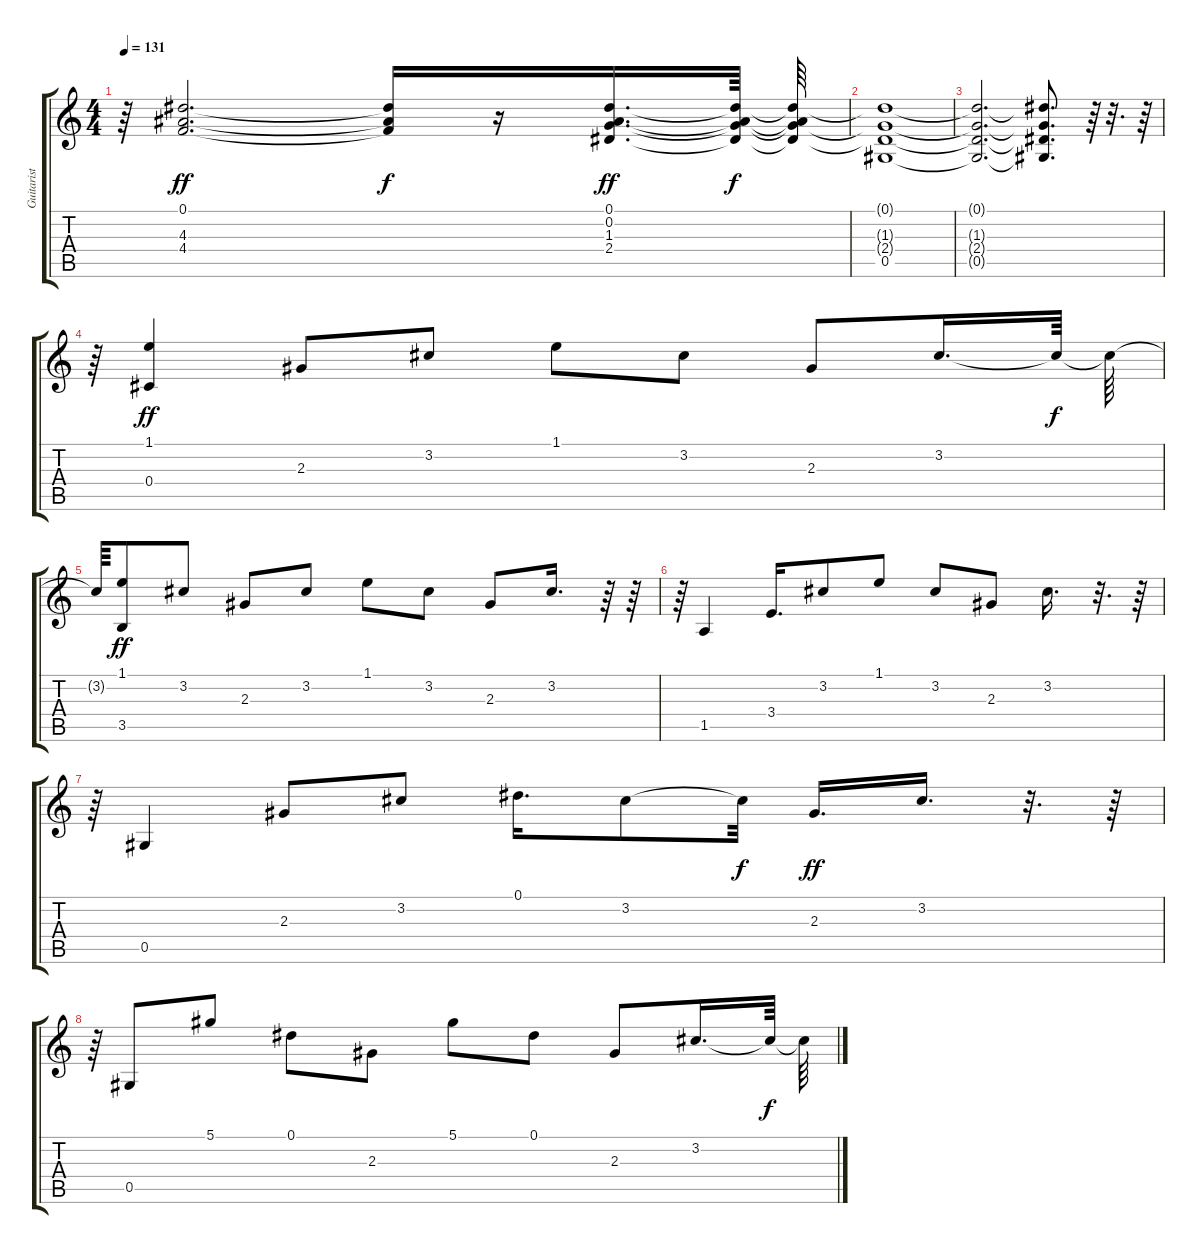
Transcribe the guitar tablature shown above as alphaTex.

\track ("Guitarist 3" "Guitarist ") {instrument acousticguitarsteel}
\staff {score tabs}
\tuning (Eb4 Bb3 Gb3 Db3 Ab2 Eb2) {hide}
\ts (4 4)
\tempo 131
\clef g2
\ks c
r.64{dy f} (0.1 4.3 4.4).2{d dy ff} (0.1{t} 4.3{t} 4.4{t}).16{dy f} r.16 (0.1 0.2 1.3 2.4).16{d dy ff} (0.1{t} 0.2{t} 1.3{t} 2.4{t}).64{dy f} (0.1{t} 0.2{t} 1.3{t} 2.4{t}).64 |
(0.1{t} 1.3{t} 2.4{t} 0.5).1 |
(0.1{t} 1.3{t} 2.4{t} 0.5{t}).2{d} (0.1{t} 1.3{t} 2.4{t} 0.5{t}).8{d} r.64 r.32{d} r.64 |
r.64 (1.1 0.4).4{dy ff} 2.3.8 3.2.8 1.1.8 3.2.8 2.3.8 3.2.16{d} 3.2{t}.64{dy f} 3.2{t}.64 |
3.2{t}.64 (1.1 3.5).8{dy ff} 3.2.8 2.3.8 3.2.8 1.1.8 3.2.8 2.3.8 3.2.16{d} r.64 r.64 |
r.64 1.5.4 3.4.16{d} 3.2.8 1.1.8 3.2.8 2.3.8 3.2.16{d} r.32{d} r.64 |
r.64 0.5.4 2.3.8 3.2.8 0.1.16{d} 3.2.8 3.2{t}.32{dy f} 2.3.16{d dy ff} 3.2.16{d} r.32{d} r.64 |
r.64 0.5.8 5.1.8 0.1.8 2.3.8 5.1.8 0.1.8 2.3.8 3.2.16{d} 3.2{t}.64{dy f} 3.2{t}.64
